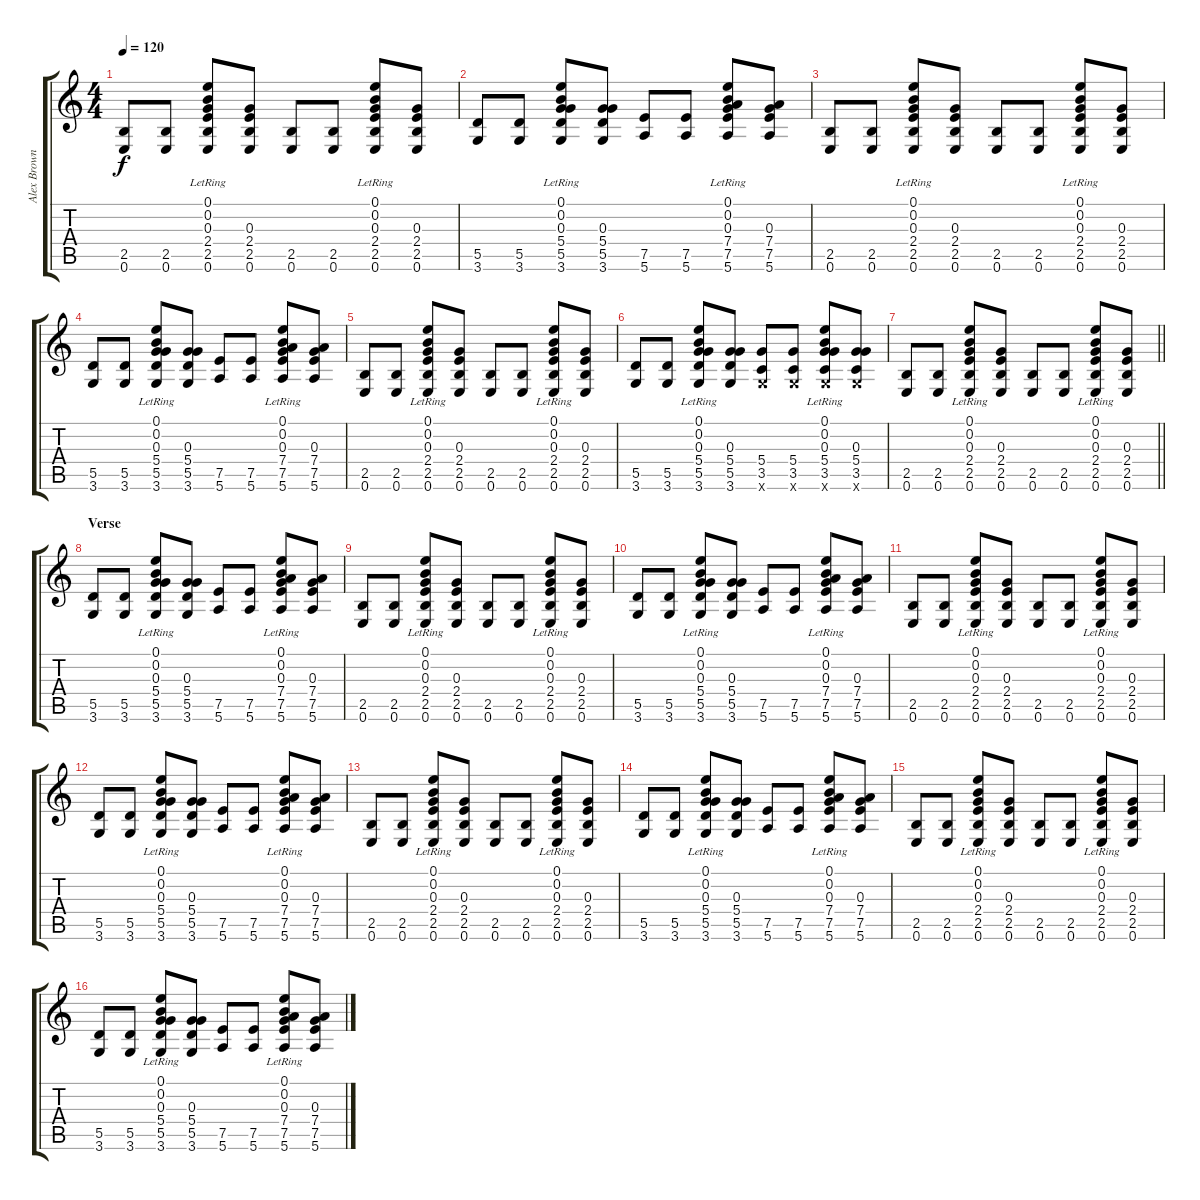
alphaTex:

\track ("Alex Brown Church - Lead Guitar" "Alex Brown") {instrument acousticguitarsteel}
\staff {score tabs}
\tuning (E4 B3 G3 D3 A2 E2) {hide}
\ts (4 4)
\tempo 120
\clef g2
\ks c
(2.5 0.6).8{dy f} (2.5 0.6).8 (0.1{lr} 0.2{lr} 0.3{lr} 2.4{lr} 2.5{lr} 0.6{lr}).8 (0.3 2.4 2.5 0.6).8 (2.5 0.6).8 (2.5 0.6).8 (0.1{lr} 0.2{lr} 0.3{lr} 2.4{lr} 2.5{lr} 0.6{lr}).8 (0.3 2.4 2.5 0.6).8 |
(5.5 3.6).8 (5.5 3.6).8 (0.1{lr} 0.2{lr} 0.3{lr} 5.4{lr} 5.5{lr} 3.6{lr}).8 (0.3 5.4 5.5 3.6).8 (7.5 5.6).8 (7.5 5.6).8 (0.1{lr} 0.2{lr} 0.3{lr} 7.4{lr} 7.5{lr} 5.6{lr}).8 (0.3 7.4 7.5 5.6).8 |
(2.5 0.6).8 (2.5 0.6).8 (0.1{lr} 0.2{lr} 0.3{lr} 2.4{lr} 2.5{lr} 0.6{lr}).8 (0.3 2.4 2.5 0.6).8 (2.5 0.6).8 (2.5 0.6).8 (0.1{lr} 0.2{lr} 0.3{lr} 2.4{lr} 2.5{lr} 0.6{lr}).8 (0.3 2.4 2.5 0.6).8 |
(5.5 3.6).8 (5.5 3.6).8 (0.1{lr} 0.2{lr} 0.3{lr} 5.4{lr} 5.5{lr} 3.6{lr}).8 (0.3 5.4 5.5 3.6).8 (7.5 5.6).8 (7.5 5.6).8 (0.1{lr} 0.2{lr} 0.3{lr} 7.4{lr} 7.5{lr} 5.6{lr}).8 (0.3 7.4 7.5 5.6).8 |
(2.5 0.6).8 (2.5 0.6).8 (0.1{lr} 0.2{lr} 0.3{lr} 2.4{lr} 2.5{lr} 0.6{lr}).8 (0.3 2.4 2.5 0.6).8 (2.5 0.6).8 (2.5 0.6).8 (0.1{lr} 0.2{lr} 0.3{lr} 2.4{lr} 2.5{lr} 0.6{lr}).8 (0.3 2.4 2.5 0.6).8 |
(5.5 3.6).8 (5.5 3.6).8 (0.1{lr} 0.2{lr} 0.3{lr} 5.4{lr} 5.5{lr} 3.6{lr}).8 (0.3 5.4 5.5 3.6).8 (5.4 3.5 3.6{x}).8 (5.4 3.5 3.6{x}).8 (0.1{lr} 0.2{lr} 0.3{lr} 5.4{lr} 3.5{lr} 3.6{x}).8 (0.3 5.4 3.5 3.6{x}).8 |
\barLineRight lightlight
(2.5 0.6).8 (2.5 0.6).8 (0.1{lr} 0.2{lr} 0.3{lr} 2.4{lr} 2.5{lr} 0.6{lr}).8 (0.3 2.4 2.5 0.6).8 (2.5 0.6).8 (2.5 0.6).8 (0.1{lr} 0.2{lr} 0.3{lr} 2.4{lr} 2.5{lr} 0.6{lr}).8 (0.3 2.4 2.5 0.6).8 |
\section ("" "Verse")
(5.5 3.6).8{volume 8} (5.5 3.6).8 (0.1{lr} 0.2{lr} 0.3{lr} 5.4{lr} 5.5{lr} 3.6{lr}).8 (0.3 5.4 5.5 3.6).8 (7.5 5.6).8 (7.5 5.6).8 (0.1{lr} 0.2{lr} 0.3{lr} 7.4{lr} 7.5{lr} 5.6{lr}).8 (0.3 7.4 7.5 5.6).8 |
(2.5 0.6).8 (2.5 0.6).8 (0.1{lr} 0.2{lr} 0.3{lr} 2.4{lr} 2.5{lr} 0.6{lr}).8 (0.3 2.4 2.5 0.6).8 (2.5 0.6).8 (2.5 0.6).8 (0.1{lr} 0.2{lr} 0.3{lr} 2.4{lr} 2.5{lr} 0.6{lr}).8 (0.3 2.4 2.5 0.6).8 |
(5.5 3.6).8 (5.5 3.6).8 (0.1{lr} 0.2{lr} 0.3{lr} 5.4{lr} 5.5{lr} 3.6{lr}).8 (0.3 5.4 5.5 3.6).8 (7.5 5.6).8 (7.5 5.6).8 (0.1{lr} 0.2{lr} 0.3{lr} 7.4{lr} 7.5{lr} 5.6{lr}).8 (0.3 7.4 7.5 5.6).8 |
(2.5 0.6).8 (2.5 0.6).8 (0.1{lr} 0.2{lr} 0.3{lr} 2.4{lr} 2.5{lr} 0.6{lr}).8 (0.3 2.4 2.5 0.6).8 (2.5 0.6).8 (2.5 0.6).8 (0.1{lr} 0.2{lr} 0.3{lr} 2.4{lr} 2.5{lr} 0.6{lr}).8 (0.3 2.4 2.5 0.6).8 |
(5.5 3.6).8 (5.5 3.6).8 (0.1{lr} 0.2{lr} 0.3{lr} 5.4{lr} 5.5{lr} 3.6{lr}).8 (0.3 5.4 5.5 3.6).8 (7.5 5.6).8 (7.5 5.6).8 (0.1{lr} 0.2{lr} 0.3{lr} 7.4{lr} 7.5{lr} 5.6{lr}).8 (0.3 7.4 7.5 5.6).8 |
(2.5 0.6).8 (2.5 0.6).8 (0.1{lr} 0.2{lr} 0.3{lr} 2.4{lr} 2.5{lr} 0.6{lr}).8 (0.3 2.4 2.5 0.6).8 (2.5 0.6).8 (2.5 0.6).8 (0.1{lr} 0.2{lr} 0.3{lr} 2.4{lr} 2.5{lr} 0.6{lr}).8 (0.3 2.4 2.5 0.6).8 |
(5.5 3.6).8 (5.5 3.6).8 (0.1{lr} 0.2{lr} 0.3{lr} 5.4{lr} 5.5{lr} 3.6{lr}).8 (0.3 5.4 5.5 3.6).8 (7.5 5.6).8 (7.5 5.6).8 (0.1{lr} 0.2{lr} 0.3{lr} 7.4{lr} 7.5{lr} 5.6{lr}).8 (0.3 7.4 7.5 5.6).8 |
(2.5 0.6).8 (2.5 0.6).8 (0.1{lr} 0.2{lr} 0.3{lr} 2.4{lr} 2.5{lr} 0.6{lr}).8 (0.3 2.4 2.5 0.6).8 (2.5 0.6).8 (2.5 0.6).8 (0.1{lr} 0.2{lr} 0.3{lr} 2.4{lr} 2.5{lr} 0.6{lr}).8 (0.3 2.4 2.5 0.6).8 |
(5.5 3.6).8 (5.5 3.6).8 (0.1{lr} 0.2{lr} 0.3{lr} 5.4{lr} 5.5{lr} 3.6{lr}).8 (0.3 5.4 5.5 3.6).8 (7.5 5.6).8 (7.5 5.6).8 (0.1{lr} 0.2{lr} 0.3{lr} 7.4{lr} 7.5{lr} 5.6{lr}).8 (0.3 7.4 7.5 5.6).8
